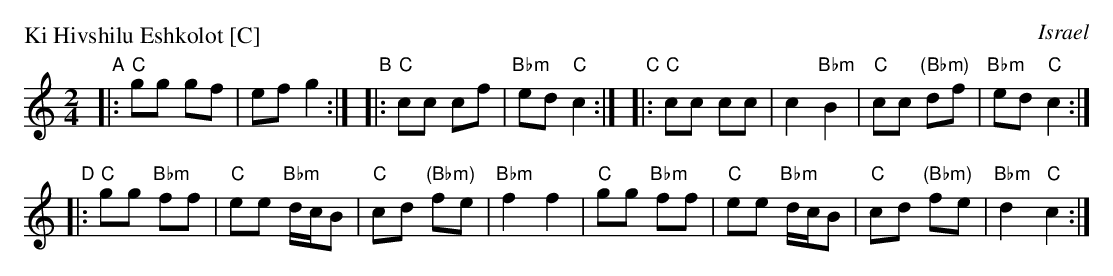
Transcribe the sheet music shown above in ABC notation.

X:1
P: Ki Hivshilu Eshkolot [C]
O: Israel
M: 2/4
L: 1/8
K: _B=e_A_d	% C freygish
"A"|: "C"gg gf | ef g2 :|\
"B"|: "C"cc cf | "Bbm"ed"C"c2 :|\
"C"|: "C"cc cc | c2 "Bbm"B2 | "C"cc "(Bbm)"df | "Bbm"ed "C"c2 :|
"D"|: "C"gg "Bbm"ff | "C"ee "Bbm"d/c/B | "C"cd "(Bbm)"fe | "Bbm"f2 f2 \
   |  "C"gg "Bbm"ff | "C"ee "Bbm"d/c/B | "C"cd "(Bbm)"fe | "Bbm"d2 "C"c2 :|
